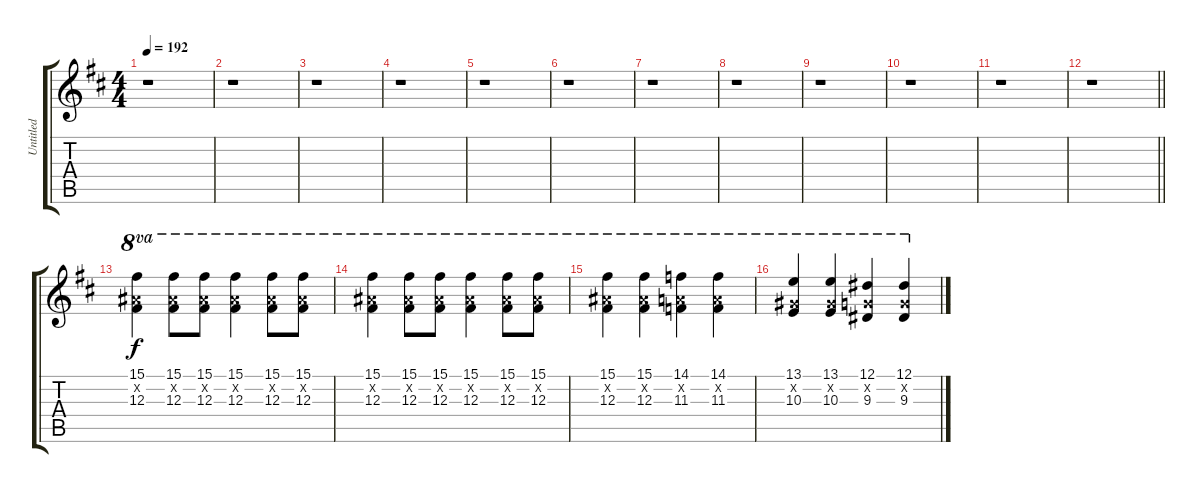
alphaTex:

\track ("Untitled" "Untitled") {instrument distortionguitar}
\staff {score tabs}
\tuning (Eb4 Bb3 Gb3 Db3 Ab2 Db2) {hide}
\ts (4 4)
\tempo 192
\clef g2
\ks d
r.1{dy f} |
r.1 |
r.1 |
r.1 |
r.1 |
r.1 |
r.1 |
r.1 |
r.1 |
r.1 |
r.1 |
\barLineRight lightlight
r.1 |
(15.1 12.2{x} 12.3).4{ot 8va} (15.1 12.2{x} 12.3).8{ot 8va} (15.1 12.2{x} 12.3).8{ot 8va} (15.1 12.2{x} 12.3).4{ot 8va} (15.1 12.2{x} 12.3).8{ot 8va} (15.1 12.2{x} 12.3).8{ot 8va} |
(15.1 12.2{x} 12.3).4{ot 8va} (15.1 12.2{x} 12.3).8{ot 8va} (15.1 12.2{x} 12.3).8{ot 8va} (15.1 12.2{x} 12.3).4{ot 8va} (15.1 12.2{x} 12.3).8{ot 8va} (15.1 12.2{x} 12.3).8{ot 8va} |
(15.1 12.2{x} 12.3).4{ot 8va} (15.1 12.2{x} 12.3).4{ot 8va} (14.1 11.2{x} 11.3).4{ot 8va} (14.1 11.2{x} 11.3).4{ot 8va} |
(13.1 10.2{x} 10.3).4{ot 8va} (13.1 10.2{x} 10.3).4{ot 8va} (12.1 9.2{x} 9.3).4{ot 8va} (12.1 9.2{x} 9.3).4{ot 8va}
